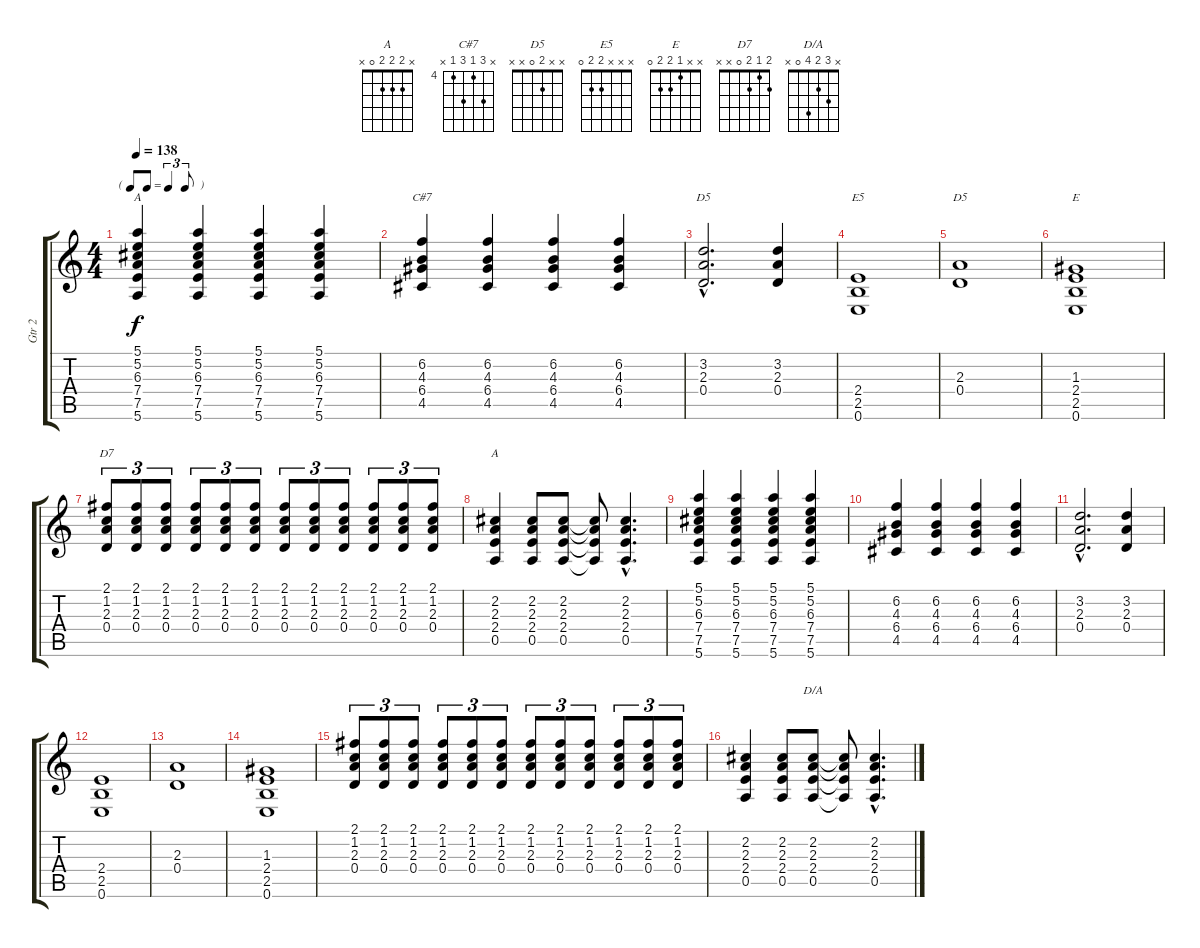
\track ("Gtr 2" "Gtr 2") {instrument overdrivenguitar}
\staff {score tabs}
\tuning (E4 B3 G3 D3 A2 E2) {hide}
\chord ("A" 5 5 6 7 7 5) {firstfret 5}
\chord ("C#7" x 6 4 6 4 x) {firstfret 4}
\chord ("D5" x 3 2 0 x x)
\chord ("E5" x x x 2 2 0)
\chord ("D5" x x 2 0 x x)
\chord ("E" x x 1 2 2 0)
\chord ("D7" 2 1 2 0 x x)
\chord ("A" x 2 2 2 0 x)
\chord ("D/A" x 3 2 4 0 x)
\ts (4 4)
\tf triplet8th
\tempo 138
\clef g2
\ks c
(5.1 5.2 6.3 7.4 7.5 5.6).4{ch "A" dy f} (5.1 5.2 6.3 7.4 7.5 5.6).4 (5.1 5.2 6.3 7.4 7.5 5.6).4 (5.1 5.2 6.3 7.4 7.5 5.6).4 |
(6.2 4.3 6.4 4.5).4{ch "C#7"} (6.2 4.3 6.4 4.5).4 (6.2 4.3 6.4 4.5).4 (6.2 4.3 6.4 4.5).4 |
(3.2{hac} 2.3{hac} 0.4{hac}).2{d ch "D5"} (3.2 2.3 0.4).4 |
(2.4 2.5 0.6).1{ch "E5"} |
(2.3 0.4).1{ch "D5"} |
(1.3 2.4 2.5 0.6).1{ch "E"} |
(2.1 1.2 2.3 0.4).8{tu (3 2) ch "D7"} (2.1 1.2 2.3 0.4).8{tu (3 2)} (2.1 1.2 2.3 0.4).8{tu (3 2)} (2.1 1.2 2.3 0.4).8{tu (3 2)} (2.1 1.2 2.3 0.4).8{tu (3 2)} (2.1 1.2 2.3 0.4).8{tu (3 2)} (2.1 1.2 2.3 0.4).8{tu (3 2)} (2.1 1.2 2.3 0.4).8{tu (3 2)} (2.1 1.2 2.3 0.4).8{tu (3 2)} (2.1 1.2 2.3 0.4).8{tu (3 2)} (2.1 1.2 2.3 0.4).8{tu (3 2)} (2.1 1.2 2.3 0.4).8{tu (3 2)} |
(2.2 2.3 2.4 0.5).4{ch "A"} (2.2 2.3 2.4 0.5).8 (2.2 2.3 2.4 0.5).8 (2.2{t} 2.3{t} 2.4{t} 0.5{t}).8 (2.2{hac} 2.3{hac} 2.4{hac} 0.5{hac}).4{d} |
(5.1 5.2 6.3 7.4 7.5 5.6).4 (5.1 5.2 6.3 7.4 7.5 5.6).4 (5.1 5.2 6.3 7.4 7.5 5.6).4 (5.1 5.2 6.3 7.4 7.5 5.6).4 |
(6.2 4.3 6.4 4.5).4 (6.2 4.3 6.4 4.5).4 (6.2 4.3 6.4 4.5).4 (6.2 4.3 6.4 4.5).4 |
(3.2{hac} 2.3{hac} 0.4{hac}).2{d} (3.2 2.3 0.4).4 |
(2.4 2.5 0.6).1 |
(2.3 0.4).1 |
(1.3 2.4 2.5 0.6).1 |
(2.1 1.2 2.3 0.4).8{tu (3 2)} (2.1 1.2 2.3 0.4).8{tu (3 2)} (2.1 1.2 2.3 0.4).8{tu (3 2)} (2.1 1.2 2.3 0.4).8{tu (3 2)} (2.1 1.2 2.3 0.4).8{tu (3 2)} (2.1 1.2 2.3 0.4).8{tu (3 2)} (2.1 1.2 2.3 0.4).8{tu (3 2)} (2.1 1.2 2.3 0.4).8{tu (3 2)} (2.1 1.2 2.3 0.4).8{tu (3 2)} (2.1 1.2 2.3 0.4).8{tu (3 2)} (2.1 1.2 2.3 0.4).8{tu (3 2)} (2.1 1.2 2.3 0.4).8{tu (3 2)} |
(2.2 2.3 2.4 0.5).4 (2.2 2.3 2.4 0.5).8 (2.2 2.3 2.4 0.5).8{ch "D/A"} (2.2{t} 2.3{t} 2.4{t} 0.5{t}).8 (2.2{hac} 2.3{hac} 2.4{hac} 0.5{hac}).4{d}
